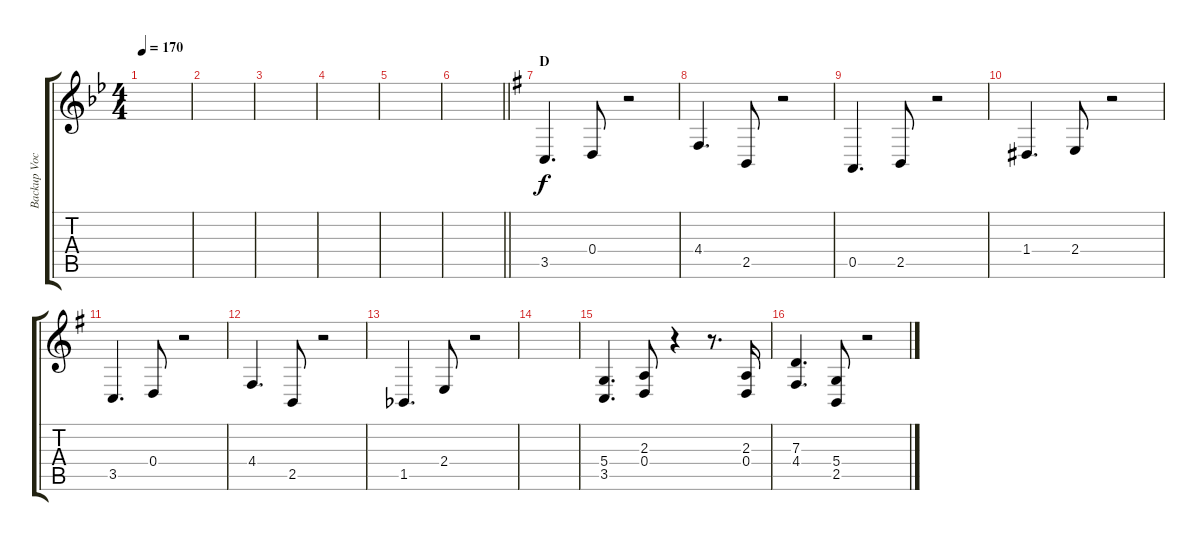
\track ("Backup Vocals" "Backup Voc") {instrument altosax}
\staff {score tabs}
\tuning (E4 B3 G3 D3 A2 E2) {hide}
\ts (4 4)
\tempo 170
\clef g2
\ks bb
|
|
|
|
|
\barLineRight lightlight
|
\section ("" "D")
\ks g
3.5.4{d} 0.4.8 r.2 |
4.4.4{d} 2.5.8 r.2 |
0.5.4{d} 2.5.8 r.2 |
1.4.4{d} 2.4.8 r.2 |
3.5.4{d} 0.4.8 r.2 |
4.4.4{d} 2.5.8 r.2 |
1.5{acc b}.4{d} 2.4.8 r.2 |
|
(5.4 3.5).4{d} (2.3 0.4).8 r.4 r.8{d} (2.3 0.4).16 |
(7.3 4.4).4{d} (5.4 2.5).8 r.2
